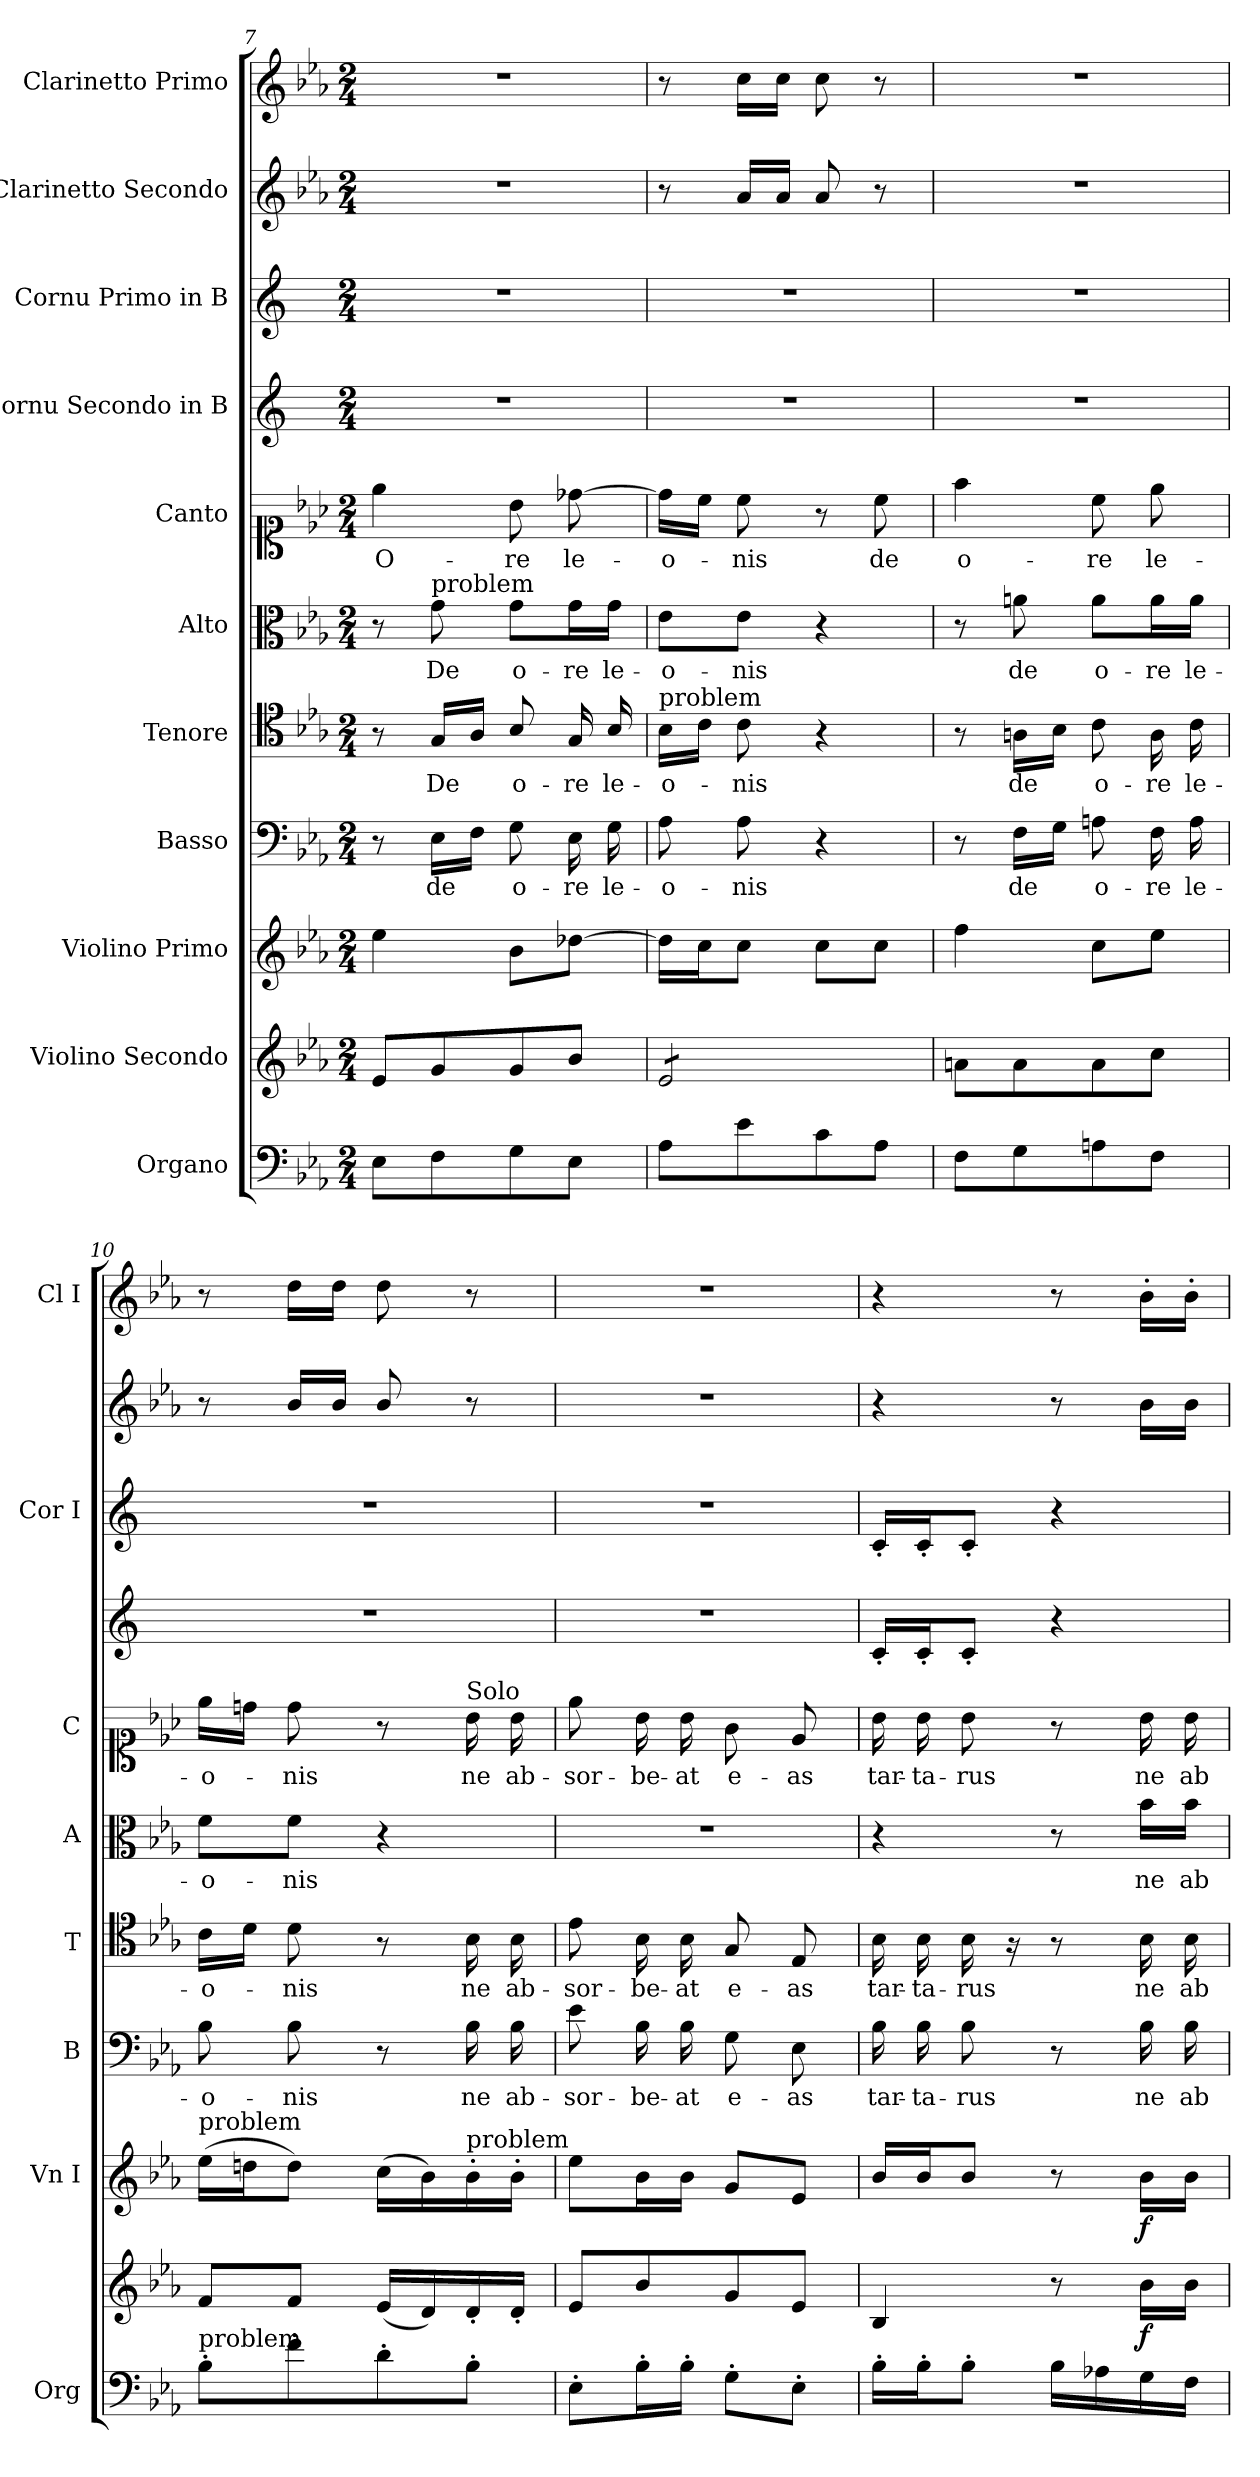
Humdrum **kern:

**kern	**kern	**dynam	**kern	**dynam	**kern	**text	**kern	**text	**kern	**text	**kern	**text	**kern	**kern	**kern	**kern
*part11	*part10	*part10	*part9	*part9	*part8	*part8	*part7	*part7	*part6	*part6	*part5	*part5	*part4	*part3	*part2	*part1
*staff11	*staff10	*staff10	*staff9	*staff9	*staff8	*staff8	*staff7	*staff7	*staff6	*staff6	*staff5	*staff5	*staff4	*staff3	*staff2	*staff1
*I"Organo	*I"Violino Secondo	*	*I"Violino Primo	*	*I"Basso	*	*I"Tenore	*	*I"Alto	*	*I"Canto	*	*I"Cornu Secondo in B	*I"Cornu Primo in B	*I"Clarinetto Secondo	*I"Clarinetto Primo
*I'Org	*	*	*I'Vn I	*	*I'B	*	*I'T	*	*I'A	*	*I'C	*	*	*I'Cor I	*	*I'Cl I
*clefF4	*clefG2	*	*clefG2	*	*clefF4	*	*clefC4	*	*clefC3	*	*clefC1	*	*clefG2	*clefG2	*clefG2	*clefG2
*	*	*	*	*	*	*	*	*	*	*	*	*	*ITrd1c2	*ITrd1c2	*	*
*k[b-e-a-]	*k[b-e-a-]	*	*k[b-e-a-]	*	*k[b-e-a-]	*	*k[b-e-a-]	*	*k[b-e-a-]	*	*k[b-e-a-]	*	*k[b-e-]	*k[b-e-]	*k[b-e-a-]	*k[b-e-a-]
*E-:	*E-:	*	*E-:	*	*E-:	*	*E-:	*	*E-:	*	*E-:	*	*	*	*E-:	*E-:
*M2/4	*M2/4	*	*M2/4	*	*M2/4	*	*M2/4	*	*M2/4	*	*M2/4	*	*M2/4	*M2/4	*M2/4	*M2/4
=7	=7	=7	=7	=7	=7	=7	=7	=7	=7	=7	=7	=7	=7	=7	=7	=7
8E-L	8e-L	.	4ee-	.	8r	.	8r	.	8r	.	4ee-	O-	2r	2r	2r	2r
!	!	!	!	!	!	!	!	!	!LO:TX:a:t=problem	!	!	!	!	!	!	!
8F	8g	.	.	.	16E-LL	de	16GLL	De	8g	De	.	.	.	.	.	.
.	.	.	.	.	16FJJ	.	16A-JJ	.	.	.	.	.	.	.	.	.
8G	8g	.	8b-L	.	8G	o-	8B-/	o-	8g\L	o-	8b-	-re	.	.	.	.
8E-J	8b-J	.	[8dd-XJ	.	16E-	-re	16G	-re	16g\L	-re	[8dd-X	le-	.	.	.	.
.	.	.	.	.	16G	le-	16B-/	le-	16g\JJ	le-	.	.	.	.	.	.
=8	=8	=8	=8	=8	=8	=8	=8	=8	=8	=8	=8	=8	=8	=8	=8	=8
!	!	!	!	!	!	!	!LO:TX:a:t=problem	!	!	!	!	!	!	!	!	!
*	*tremolo	*	*	*	*	*	*	*	*	*	*	*	*	*	*	*
8A-L	8e-L	.	16dd-LL]	.	8A-	-o-	16B-LL	-o-	8e-\L	-o-	16dd-LL]	-o-	2r	2r	8r	8r
.	.	.	16ccJ	.	.	.	16cJJ	.	.	.	16ccJJ	.	.	.	.	.
8e-	8e-	.	8ccJ	.	8A-	-nis	8c	-nis	8e-\J	-nis	8cc	-nis	.	.	16a-LL	16ccLL
.	.	.	.	.	.	.	.	.	.	.	.	.	.	.	16a-JJ	16ccJJ
8c	8e-	.	8ccL	.	4r	.	4r	.	4r	.	8r	.	.	.	8a-	8cc
8A-J	8e-J	.	8ccJ	.	.	.	.	.	.	.	8cc	de	.	.	8r	8r
*	*Xtremolo	*	*	*	*	*	*	*	*	*	*	*	*	*	*	*
=9	=9	=9	=9	=9	=9	=9	=9	=9	=9	=9	=9	=9	=9	=9	=9	=9
8FL	8an\L	.	4ff	.	8r	.	8r	.	8r	.	4ff	o-	2r	2r	2r	2r
8G	8a	.	.	.	16FLL	de	16AnLL	de	8an	de	.	.	.	.	.	.
.	.	.	.	.	16GJJ	.	16B-JJ	.	.	.	.	.	.	.	.	.
8An	8a	.	8ccL	.	8An	o-	8c	o-	8a\L	o-	8cc	-re	.	.	.	.
8FJ	8ccJ	.	8ee-J	.	16F	-re	16A	-re	16a\L	-re	8ee-	le-	.	.	.	.
.	.	.	.	.	16A	le-	16c	le-	16a\JJ	le-	.	.	.	.	.	.
=10	=10	=10	=10	=10	=10	=10	=10	=10	=10	=10	=10	=10	=10	=10	=10	=10
!	!	!	!LO:TX:a:t=problem	!	!	!	!	!	!	!	!	!	!	!	!	!
!LO:TX:a:t=problem	!	!	!	!	!	!	!	!	!	!	!	!	!	!	!	!
8B-'L	8fL	.	(>16ee-LL	.	8B-	-o-	16cLL	-o-	8f\L	-o-	16ee-LL	-o-	2r	2r	8r	8r
.	.	.	16ddnJ	.	.	.	16dJJ	.	.	.	16ddnJJ	.	.	.	.	.
8f'	8fJ	.	8ddJ)	.	8B-	-nis	8d	-nis	8f\J	-nis	8dd	-nis	.	.	16b-/LL	16ddLL
.	.	.	.	.	.	.	.	.	.	.	.	.	.	.	16b-JJ	16ddJJ
8d'	(<16e-LL	.	(>16ccLL	.	8r	.	8r	.	4r	.	8r	.	.	.	8b-/	8dd
.	16d)	.	16b-)	.	.	.	.	.	.	.	.	.	.	.	.	.
!	!	!	!	!	!	!	!	!	!	!	!LO:TX:a:t=Solo	!	!	!	!	!
!	!	!	!LO:TX:a:t=problem	!	!	!	!	!	!	!	!	!	!	!	!	!
8B-'J	16d'	.	16b-'	.	16B-	ne	16B-	ne	.	.	16b-	ne	.	.	8r	8r
.	16d'JJ	.	16b-'JJ	.	16B-	ab-	16B-	ab-	.	.	16b-	ab-	.	.	.	.
=11	=11	=11	=11	=11	=11	=11	=11	=11	=11	=11	=11	=11	=11	=11	=11	=11
8E-'L	8e-L	.	8ee-L	.	8e-	-sor-	8e-	-sor-	2r	.	8ee-	-sor-	2r	2r	2r	2r
16B-'L	8b-	.	16b-L	.	16B-	-be-	16B-	-be-	.	.	16b-	-be-	.	.	.	.
16B-'JJ	.	.	16b-JJ	.	16B-	-at	16B-	-at	.	.	16b-	-at	.	.	.	.
8G'L	8g	.	8gL	.	8G	e-	8G	e-	.	.	8g	e-	.	.	.	.
8E-'J	8e-J	.	8e-J	.	8E-	-as	8E-	-as	.	.	8e-/	-as	.	.	.	.
=12	=12	=12	=12	=12	=12	=12	=12	=12	=12	=12	=12	=12	=12	=12	=12	=12
16B-'LL	4B-	.	16b-/LL	.	16B-	tar-	16B-	tar-	4r	.	16b-	tar-	16B-'LL	16B-'LL	4r	4r
16B-'J	.	.	16b-J	.	16B-	-ta-	16B-	-ta-	.	.	16b-	-ta-	16B-'J	16B-'J	.	.
8B-'J	.	.	8b-J	.	8B-	-rus	16B-	-rus	.	.	8b-	-rus	8B-'J	8B-'J	.	.
.	.	.	.	.	.	.	16r	.	.	.	.	.	.	.	.	.
16B-LL	8r	.	8r	.	8r	.	8r	.	8r	.	8r	.	4r	4r	8r	8r
16A-X	.	.	.	.	.	.	.	.	.	.	.	.	.	.	.	.
16G	16b-LL	f	16b-LL	f	16B-	ne	16B-	ne	16b-\LL	ne	16b-	ne	.	.	16b-LL	16b-'LL
16FJJ	16b-JJ	.	16b-JJ	.	16B-	ab-	16B-	ab-	16b-\JJ	ab-	16b-	ab-	.	.	16b-JJ	16b-'JJ
=	=	=	=	=	=	=	=	=	=	=	=	=	=	=	=	=
*-	*-	*-	*-	*-	*-	*-	*-	*-	*-	*-	*-	*-	*-	*-	*-	*-
